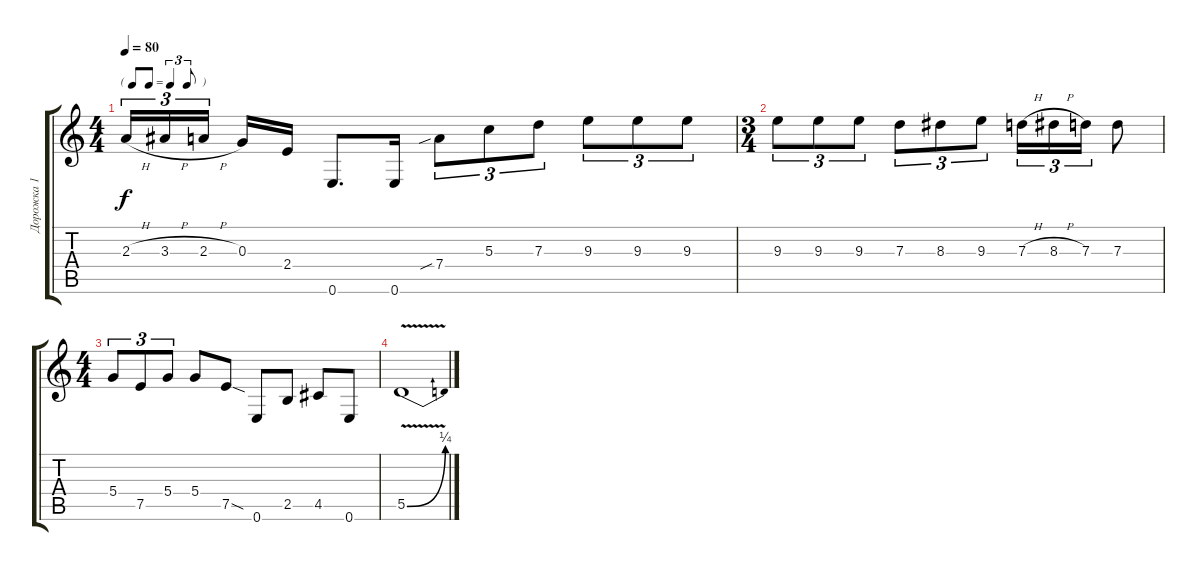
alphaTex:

\track ("Дорожка 1" "Дорожка 1") {instrument acousticguitarsteel}
\staff {score tabs}
\tuning (E4 B3 G3 D3 A2 E2) {hide}
\ts (4 4)
\tf triplet8th
\tempo 80
\clef g2
\ks c
2.3{h}.16{tu (3 2) dy f} 3.3{h}.16{tu (3 2)} 2.3{h}.16{tu (3 2) beam splitsecondary} 0.3.16 2.4.16 0.6.8{d} 0.6.16 7.4{sib}.8{tu (3 2)} 5.3.8{tu (3 2)} 7.3.8{tu (3 2)} 9.3.8{tu (3 2)} 9.3.8{tu (3 2)} 9.3.8{tu (3 2)} |
\ts (3 4)
9.3.8{tu (3 2)} 9.3.8{tu (3 2)} 9.3.8{tu (3 2)} 7.3.8{tu (3 2)} 8.3.8{tu (3 2)} 9.3.8{tu (3 2)} 7.3{h}.16{tu (3 2)} 8.3{h}.16{tu (3 2)} 7.3.16{tu (3 2)} 7.3.8 |
\ts (4 4)
5.4.8{tu (3 2)} 7.5.8{tu (3 2)} 5.4.8{tu (3 2)} 5.4.8 7.5{sod}.8 0.6.8 2.5.8 4.5.8 0.6.8 |
5.5{be (bend 0 0 60 1) v}.1
